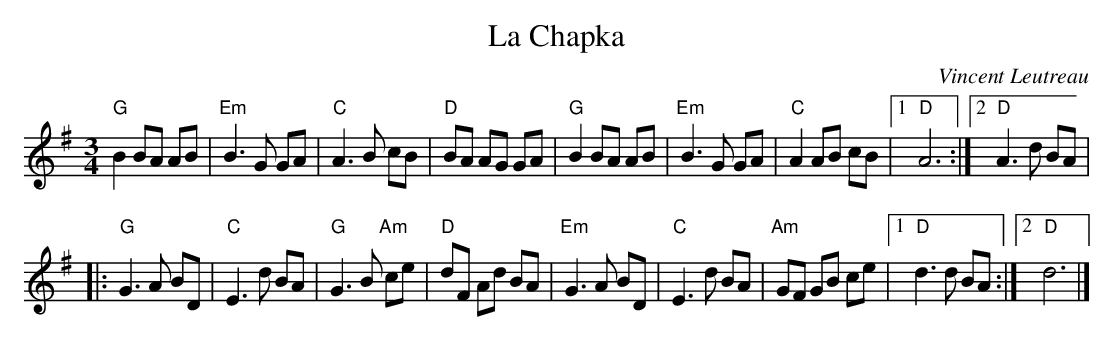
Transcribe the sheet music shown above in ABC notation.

X:1
T:La Chapka
C:Vincent Leutreau
L:1/8
M:3/4
K:G
"G"B2 BA AB|"Em"B3G GA|"C"A3B cB|"D"BA AG GA|\
"G"B2 BA AB|"Em"B3G GA|"C"A2 AB cB|1"D"A6:|2"D"A3d BA|
|:"G"G3A BD|"C"E3d BA|"G"G3B "Am"ce|"D"dF Ad BA|\
"Em"G3A BD|"C"E3d BA|"Am"GF GB ce|1"D"d3d BA:|2"D"d6|]
